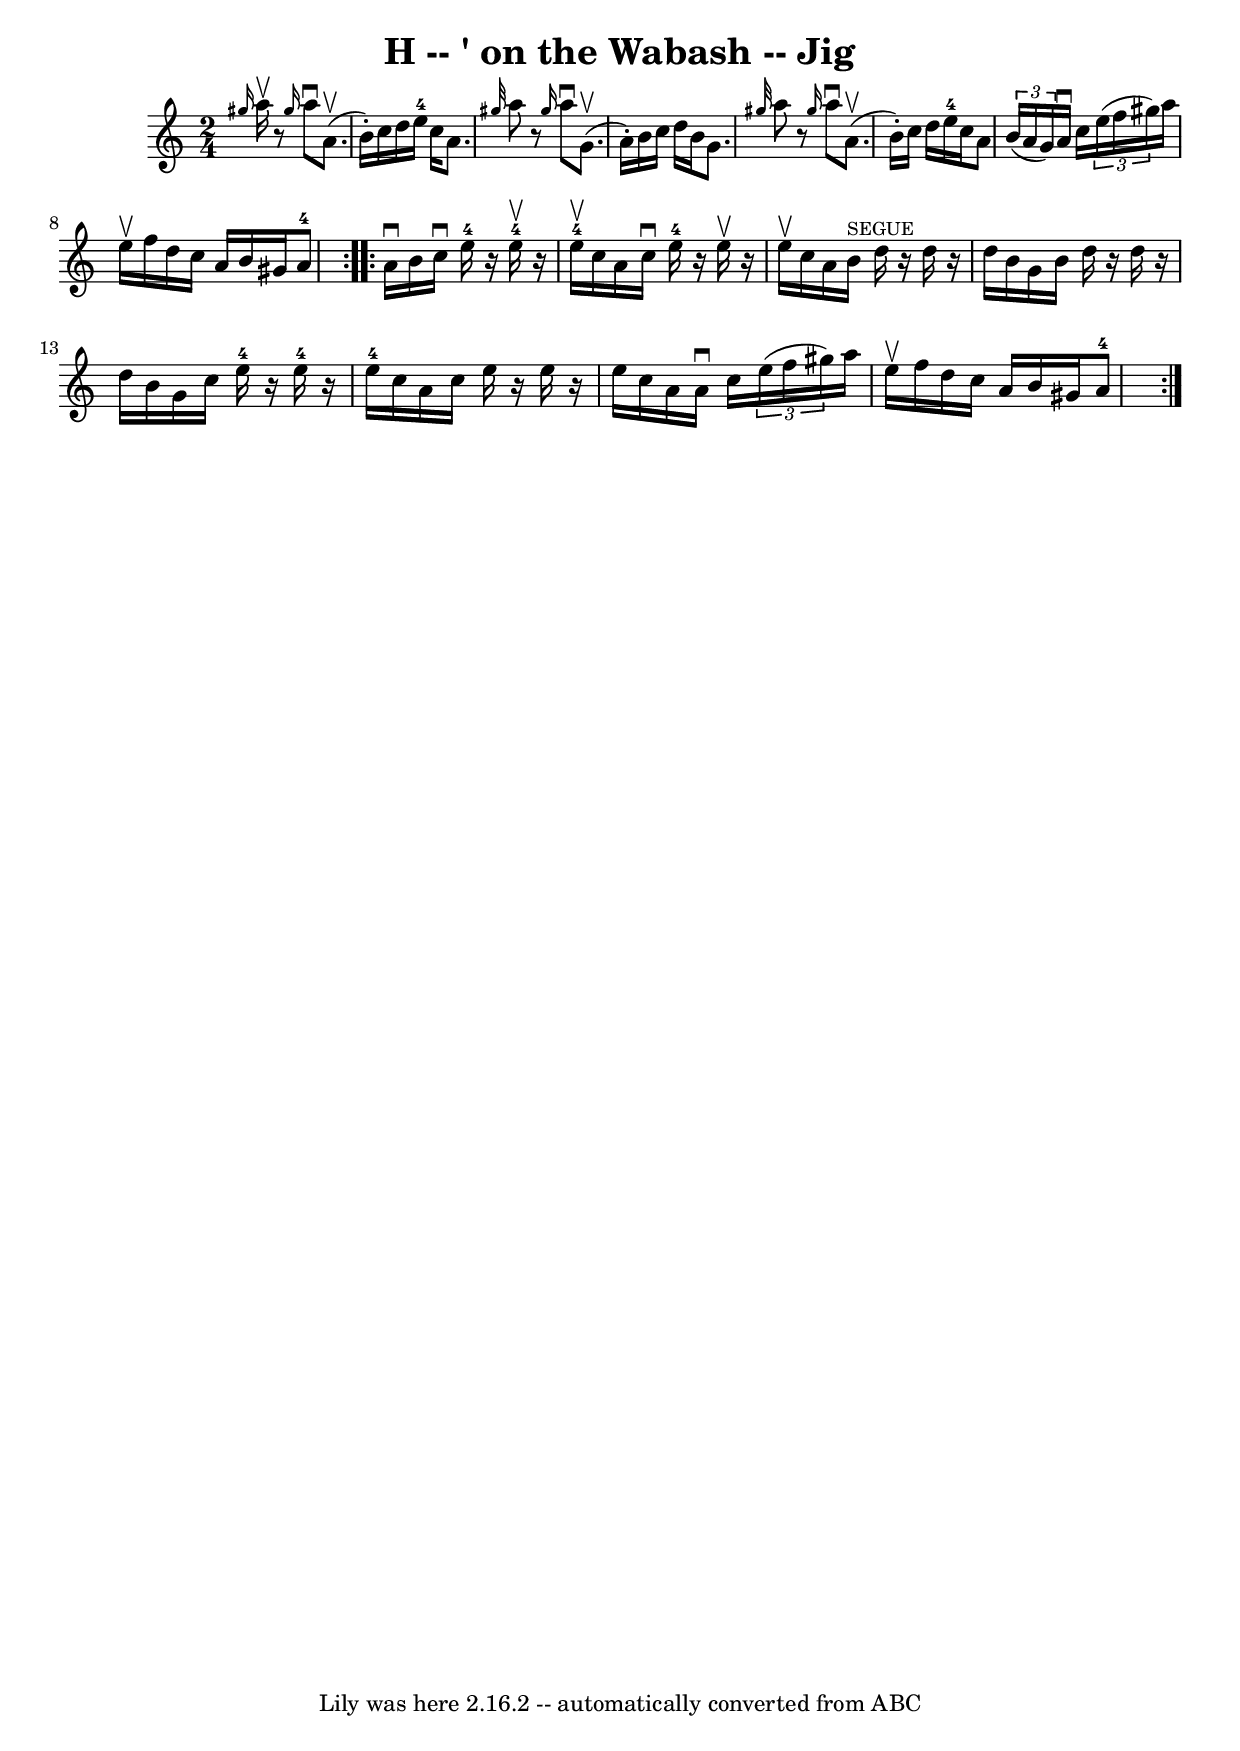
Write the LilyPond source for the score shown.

\version "2.16.2"
\include "Mammoth.ily"
\header {
  %% book = "Ryan's Mammoth Collection"
  crossRefNumber = "1"
  footnotes = "\\\\114 638"
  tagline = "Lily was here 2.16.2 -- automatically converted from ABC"
  title = "H -- ' on the Wabash -- Jig"

}
voicedefault =  {



  \repeat volta 2 {

    \time 2/4 
    \key a \minor
    \grace { gis''16  
	   } a''16^\upbow |
    
    r8 \grace { gis''16  
	      } a''8^\downbow a'8.^\upbow(b'16 -.)   
    |
    c''16 d''16 e''16-4 c''16 a'8.  \grace { gis''32  
					   } 
    a''8    |
    r8 \grace { gis''16  
	      } a''8^\downbow g'8. ^\upbow(a'16 -.)   |
    b'16 c''16 d''16 b'16 g'8.  
    \grace { gis''32  
	   } a''8    |
    r8 \grace { gis''16  
	      } a''8 ^\downbow a'8.^\upbow(b'16 -.)   |
    c''16 d''16 e''16 
    -4 c''16 a'8    \times 2/3 { b'16 (a'16 g'16) 
			       }   |
    
    a'16^\downbow c''16    \times 2/3 { e''16 (f''16 gis''16) 
				      }   
    a''16 e''16^\upbow f''16 d''16    |
    c''16 a'16 b'16    
    gis'16 a'8-4 
  }     
  \repeat volta 2 {
    a'16^\downbow b'16  |
    
    c''16^\downbow e''16-4   r16 e''16-4^\upbow   r16 e''16 
    -4^\upbow c''16 a'16    |
    c''16^\downbow e''16-4   r16 
    e''16^\upbow   r16 e''16^\upbow c''16 a'16    |
    b'16 ^\segue d''16    r16 d''16    r16 d''16 b'16 g'16    |
    b'16   
    d''16    r16 d''16    r16 d''16 b'16 g'16    |
    c''16 e''16 
    -4   r16 e''16-4   r16 e''16-4 c''16 a'16    |
    c''16  
    e''16    r16 e''16    r16 e''16 c''16 a'16    |
    a'16 ^\downbow c''16    \times 2/3 { e''16 (f''16 gis''16) 
				  } a''16    
    e''16^\upbow f''16 d''16    |
    c''16 a'16 b'16 gis'16    
    a'8-4   
  }   

}

\score{
  <<

    \context Staff="default"
    {
      \voicedefault 
      
    }

  >>
  \layout {
    
  }
  \midi {
  }

}
